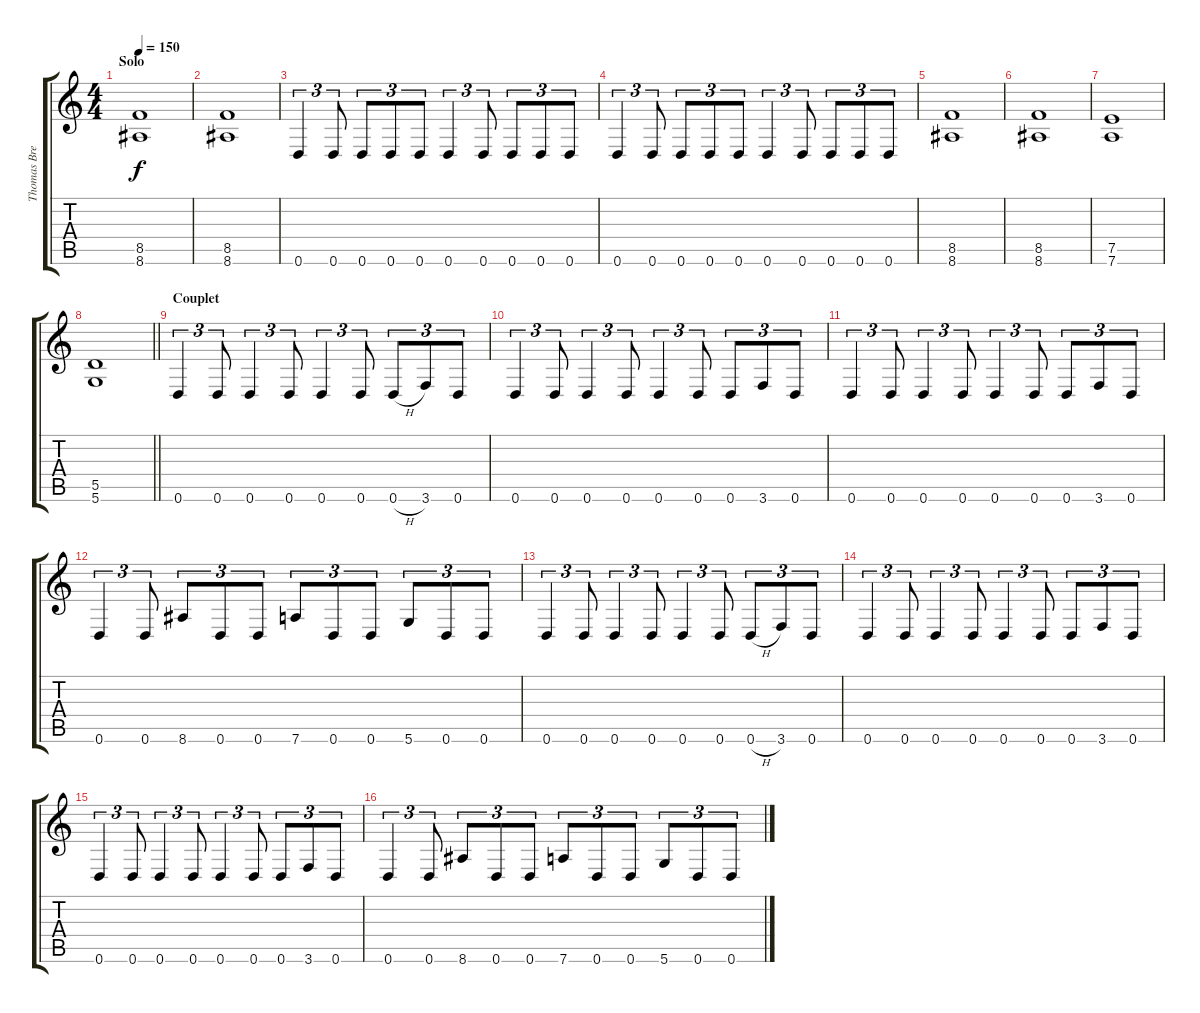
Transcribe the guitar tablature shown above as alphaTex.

\track ("Thomas Bredahl" "Thomas Bre") {instrument distortionguitar}
\staff {score tabs}
\tuning (E4 B3 G3 D3 A2 D2) {hide}
\ts (4 4)
\section ("" "Solo")
\tempo 150
\clef g2
\ks c
(8.5 8.6).1{dy f} |
(8.5 8.6).1 |
0.6.4{tu (3 2)} 0.6.8{tu (3 2)} 0.6.8{tu (3 2)} 0.6.8{tu (3 2)} 0.6.8{tu (3 2)} 0.6.4{tu (3 2)} 0.6.8{tu (3 2)} 0.6.8{tu (3 2)} 0.6.8{tu (3 2)} 0.6.8{tu (3 2)} |
0.6.4{tu (3 2)} 0.6.8{tu (3 2)} 0.6.8{tu (3 2)} 0.6.8{tu (3 2)} 0.6.8{tu (3 2)} 0.6.4{tu (3 2)} 0.6.8{tu (3 2)} 0.6.8{tu (3 2)} 0.6.8{tu (3 2)} 0.6.8{tu (3 2)} |
(8.5 8.6).1 |
(8.5 8.6).1 |
(7.5 7.6).1 |
\barLineRight lightlight
(5.5 5.6).1 |
\section ("" "Couplet")
0.6.4{tu (3 2)} 0.6.8{tu (3 2)} 0.6.4{tu (3 2)} 0.6.8{tu (3 2)} 0.6.4{tu (3 2)} 0.6.8{tu (3 2)} 0.6{h}.8{tu (3 2)} 3.6.8{tu (3 2)} 0.6.8{tu (3 2)} |
0.6.4{tu (3 2)} 0.6.8{tu (3 2)} 0.6.4{tu (3 2)} 0.6.8{tu (3 2)} 0.6.4{tu (3 2)} 0.6.8{tu (3 2)} 0.6.8{tu (3 2)} 3.6.8{tu (3 2)} 0.6.8{tu (3 2)} |
0.6.4{tu (3 2)} 0.6.8{tu (3 2)} 0.6.4{tu (3 2)} 0.6.8{tu (3 2)} 0.6.4{tu (3 2)} 0.6.8{tu (3 2)} 0.6.8{tu (3 2)} 3.6.8{tu (3 2)} 0.6.8{tu (3 2)} |
0.6.4{tu (3 2)} 0.6.8{tu (3 2)} 8.6.8{tu (3 2)} 0.6.8{tu (3 2)} 0.6.8{tu (3 2)} 7.6.8{tu (3 2)} 0.6.8{tu (3 2)} 0.6.8{tu (3 2)} 5.6.8{tu (3 2)} 0.6.8{tu (3 2)} 0.6.8{tu (3 2)} |
0.6.4{tu (3 2)} 0.6.8{tu (3 2)} 0.6.4{tu (3 2)} 0.6.8{tu (3 2)} 0.6.4{tu (3 2)} 0.6.8{tu (3 2)} 0.6{h}.8{tu (3 2)} 3.6.8{tu (3 2)} 0.6.8{tu (3 2)} |
0.6.4{tu (3 2)} 0.6.8{tu (3 2)} 0.6.4{tu (3 2)} 0.6.8{tu (3 2)} 0.6.4{tu (3 2)} 0.6.8{tu (3 2)} 0.6.8{tu (3 2)} 3.6.8{tu (3 2)} 0.6.8{tu (3 2)} |
0.6.4{tu (3 2)} 0.6.8{tu (3 2)} 0.6.4{tu (3 2)} 0.6.8{tu (3 2)} 0.6.4{tu (3 2)} 0.6.8{tu (3 2)} 0.6.8{tu (3 2)} 3.6.8{tu (3 2)} 0.6.8{tu (3 2)} |
0.6.4{tu (3 2)} 0.6.8{tu (3 2)} 8.6.8{tu (3 2)} 0.6.8{tu (3 2)} 0.6.8{tu (3 2)} 7.6.8{tu (3 2)} 0.6.8{tu (3 2)} 0.6.8{tu (3 2)} 5.6.8{tu (3 2)} 0.6.8{tu (3 2)} 0.6.8{tu (3 2)}
